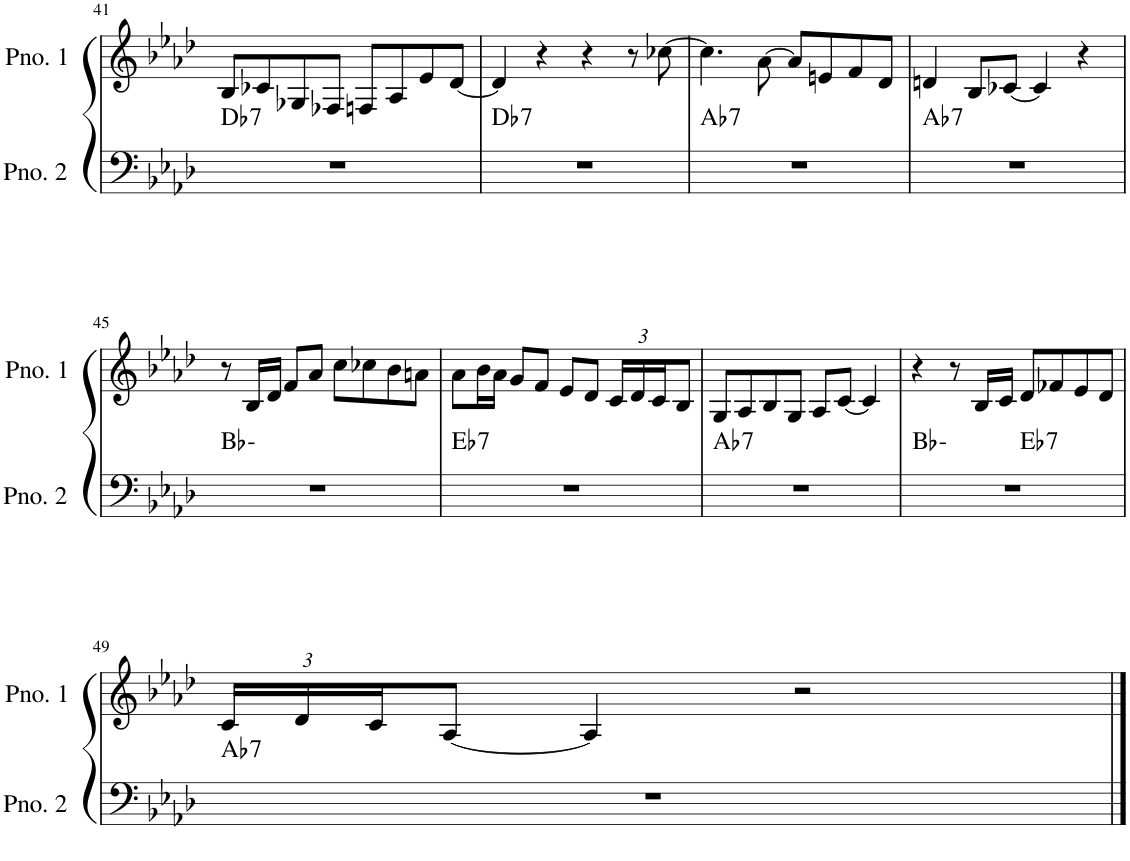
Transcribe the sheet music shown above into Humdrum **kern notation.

**kern	**harte	**kern
*part2	*part2	*part1
*staff2	*	*staff1
*I"ピアノ 2	*	*I"ピアノ 1
!!LO:PB:g=z
*clefF4	*	*clefG2
*k[b-e-a-d-]	*	*k[b-e-a-d-]
*M4/4	*	*M4/4
=41	=41	=41
!	!LO:H:kt=7	!
1r	Db:7	8B-/L
.	.	8c-X/
.	.	8G-X/
.	.	8F-X/J
.	.	8Fn/L
.	.	8A-/
.	.	8e-/
.	.	[8d-/J
=42	=42	=42
!	!LO:H:kt=7	!
1r	Db:7	4d-/]
.	.	4r
.	.	4r
.	.	8r
.	.	[8cc-X\
=43	=43	=43
!	!LO:H:kt=7	!
1r	Ab:7	4.cc-\]
.	.	[8a-\
.	.	8a-/L]
.	.	8en/
.	.	8f/
.	.	8d-/J
=44	=44	=44
!	!LO:H:kt=7	!
1r	Ab:7	4dn/
.	.	8B-/L
.	.	[8c-X/J
.	.	4c-/]
.	.	4r
!!LO:LB:g=z
=45	=45	=45
1r	Bb:min	8r
.	.	16B-/LL
.	.	16d-/JJ
.	.	8f/L
.	.	8a-/J
.	.	8cc\L
.	.	8cc-X\
.	.	8b-\
.	.	8an\J
=46	=46	=46
!	!LO:H:kt=7	!
1r	Eb:7	8a-\L
.	.	16b-\L
.	.	16a-\JJ
.	.	8g/L
.	.	8f/J
.	.	8e-/L
.	.	8d-/J
*	*	*Xbrackettup
.	.	24c/LL
.	.	24d-/
.	.	24c/J
.	.	8B-/J
=47	=47	=47
!	!LO:H:kt=7	!
1r	Ab:7	8G/L
.	.	8A-/
.	.	8B-/
.	.	8G/J
.	.	8A-/L
.	.	[8c/J
.	.	4c/]
=48	=48	=48
*^	*	*
1r	2ryy	Bb:min	4r
.	.	.	8r
.	.	.	16B-/LL
.	.	.	16c/JJ
!	!	!LO:H:kt=7	!
.	2ryy	Eb:7	8d-/L
.	.	.	8f-X/
.	.	.	8e-/
.	.	.	8d-/J
!!LO:LB:g=z
=49	=49	=49	=49
!	!	!LO:H:kt=7	!
*v	*v	*	*
1r	Ab:7	24c/LL
.	.	24d-/
.	.	24c/J
.	.	[8A-/J
.	.	4A-/]
.	.	2r
==	==	==
*-	*-	*-
